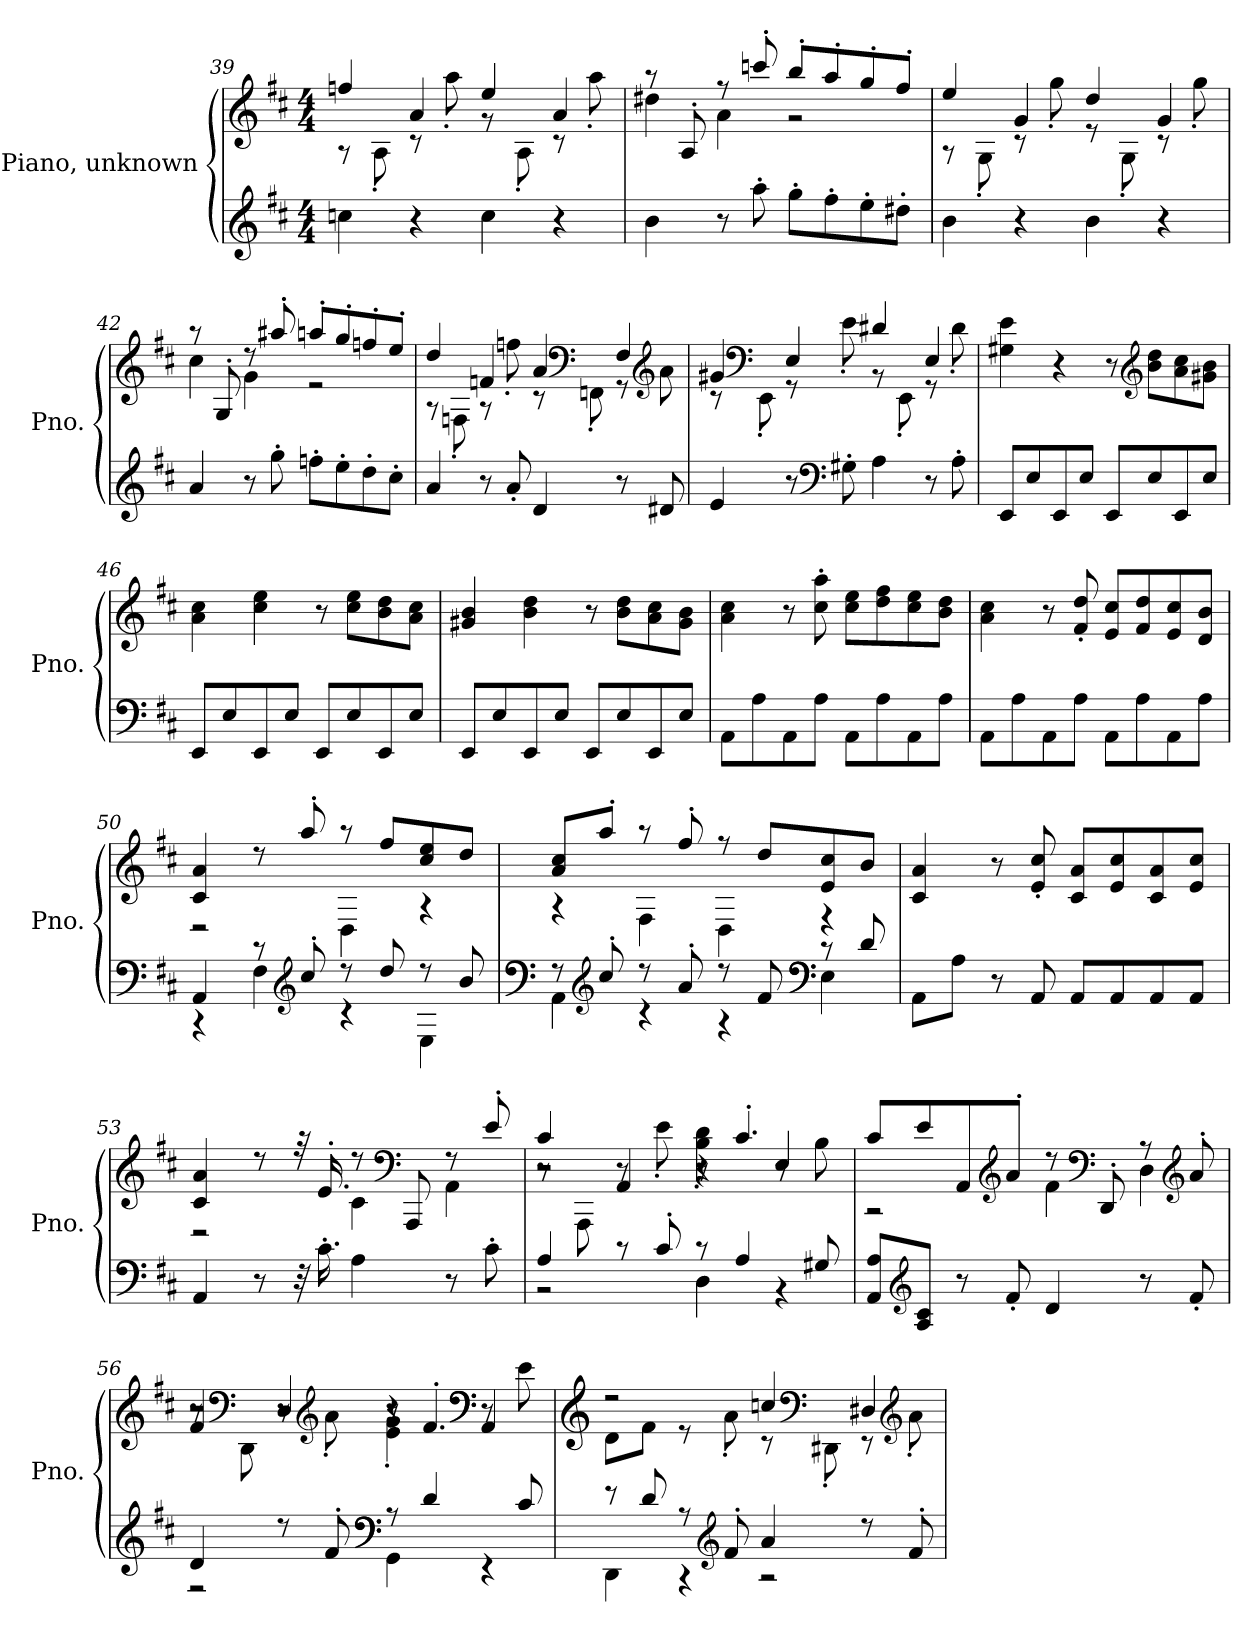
**kern	**kern
*part1	*part1
*staff2	*staff1
*I"Piano, unknown	*
*I'Pno.	*
*clefG2	*clefG2
*k[f#c#]	*k[f#c#]
*M4/4	*M4/4
=39	=39
*	*^
4ccn\	4ffn/	8r
.	.	8A'\
4r	4a/	8r
.	.	8aa'\
4cc\	4ee/	8r
.	.	8A'\
4r	4a/	8r
.	.	8aa'\
=40	=40	=40
4b\	8r	4dd#X\
.	8A'/	.
8r	8r	4a\
8aa'\	8cccn'/	.
8gg'\L	8bb'/L	2r
8ff#'\	8aa'/	.
8ee'\	8gg'/	.
8dd#X'\J	8ff#'/J	.
=41	=41	=41
4b\	4ee/	8r
.	.	8G'\
4r	4g/	8r
.	.	8gg'\
4b\	4dd/	8r
.	.	8G'\
4r	4g/	8r
.	.	8gg'\
!!LO:LB:g=z	!!
=42	=42	=42
4a/	8r	4cc#\
.	8G'/	.
8r	8r	4g\
8gg'\	8aa#X'/	.
8ffn'\L	8aan'/L	2r
8ee'\	8gg'/	.
8dd'\	8ffn'/	.
8cc#'\J	8ee'/J	.
=43	=43	=43
4a/	4dd/	8r
.	.	8Fn'\
8r	4fn/	8r
8a'/	.	8ffn'\
4d/	4a/	8r
*	*clefF4	*
.	.	8FFn'\
8r	4F/	8r
*	*clefG2	*
8d#X/	.	8a\
=44	=44	=44
4e/	4g#X/	8r
*	*clefF4	*
.	.	8EE'\
8r	4E/	8r
*clefF4	*	*
8G#X'\	.	8e'\
4A\	4d#X/	8r
.	.	8EE'\
8r	4E/	8r
8A'\	.	8d#'\
*	*v	*v
!!LO:LB:g=z
=45	=45
8EE/L	4G#X\ 4e\
8E/	.
8EE/	4r
8E/J	.
8EE/L	8r
*	*clefG2
8E/	8b\ 8dd\L
8EE/	8a\ 8cc#\
8E/J	8g#X\ 8b\J
=46	=46
8EE/L	4a\ 4cc#\
8E/	.
8EE/	4cc#\ 4ee\
8E/J	.
8EE/L	8r
8E/	8cc#\ 8ee\L
8EE/	8b\ 8dd\
8E/J	8a\ 8cc#\J
=47	=47
8EE/L	4g#X/ 4b/
8E/	.
8EE/	4b\ 4dd\
8E/J	.
8EE/L	8r
8E/	8b\ 8dd\L
8EE/	8a\ 8cc#\
8E/J	8g#\ 8b\J
=48	=48
8AA\L	4a\ 4cc#\
8A\	.
8AA\	8r
8A\J	8cc#\' 8aa\'
8AA\L	8cc#\ 8ee\L
8A\	8dd\ 8ff#\
8AA\	8cc#\ 8ee\
8A\J	8b\ 8dd\J
!!LO:LB:g=z
=49	=49
8AA\L	4a\ 4cc#\
8A\	.
8AA\	8r
8A\J	8f#/' 8dd/'
8AA\L	8e/ 8cc#/L
8A\	8f#/ 8dd/
8AA\	8e/ 8cc#/
8A\J	8d/ 8b/J
=50	=50
*^	*^
4AA/	4r	4c#/ 4a/	2r
8r	4F#\	8r	.
*clefG2	*	*	*
8cc#'/	.	8aa'/	.
8r	4r	8r	4D\
8dd/	.	8ff#/L	.
8r	4E\	8cc#/ 8ee/	4r
8b/	.	8dd/J	.
=51	=51	=51	=51
*clefF4	*	*	*
8r	4AA\	8a/ 8cc#/L	4r
*clefG2	*	*	*
8cc#'/	.	8aa'/J	.
8r	4r	8r	4F#\
8a'/	.	8ff#'/	.
8r	4r	8r	4D\
8f#/	.	8dd/L	.
*clefF4	*	*	*
8r	4E\	8e/ 8cc#/	4r
8d/	.	8b/J	.
*v	*v	*	*
*	*v	*v
=52	=52
8AA\L	4c#/ 4a/
8A\J	.
8r	8r
8AA/	8e/' 8cc#/'
8AA/L	8c#/ 8a/L
8AA/	8e/ 8cc#/
8AA/	8c#/ 8a/
8AA/J	8e/ 8cc#/J
!!LO:LB:g=z
=53	=53
*	*^
4AA/	4c#/ 4a/	2r
8r	8r	.
32r	32r	.
16.c#'\	16.e'/	.
4A\	8r	4c#\
*	*clefF4	*
.	8AAA/	.
8r	8r	4AA\
8c#'\	8e'/	.
=54	=54	=54
*^	*	*^
4A/	2r	4c#/	8r	2r
.	.	.	8AAA\	.
8r	.	4AA/	8r	.
8c#'/	.	.	8e'\	.
8r	4D\	8r	4B\' 4d\'	4r
4A/	.	4.c#'/	.	.
.	4r	.	8r	4E/
8G#X/	.	.	8B\	.
*v	*v	*	*	*
*	*	*v	*v
=55	=55	=55
8AA/ 8A/L	8c#/L	2r
*clefG2	*	*
8A/ 8c#/J	8e/	.
8r	8AA/	.
*	*clefG2	*
8f#'/	8a'/J	.
4d/	8r	4f#\
*	*clefF4	*
.	8DD'/	.
8r	8r	4D\
*	*clefG2	*
8f#'/	8a'/	.
!!LO:LB:g=z
=56	=56	=56
*^	*	*^
4d/	2r	4f#/	8r	2r
*	*	*clefF4	*	*
.	.	.	8DD\	.
8r	.	4D/	8r	.
*	*	*clefG2	*	*
8f#'/	.	.	8a'\	.
*clefF4	*	*	*	*
8r	4GG\	8r	4e\' 4g\'	4r
4d/	.	4.f#'/	.	.
*	*	*clefF4	*	*
.	4r	.	8r	4AA/
8c#/	.	.	8e\	.
*	*	*v	*v	*v
=57	=57	=57
*	*	*clefG2
*	*	*^
8r	4DD\	2r	8d\L
8d/	.	.	8f#\J
8r	4r	.	8r
*clefG2	*	*	*
8f#'/	.	.	8a'\
4a/	2r	4ccn/	8r
*	*	*clefF4	*
.	.	.	8DD#X'\
8r	.	4D#X/	8r
*	*	*clefG2	*
8f#'/	.	.	8a'\
*v	*v	*	*
*	*v	*v
=	=
*-	*-
